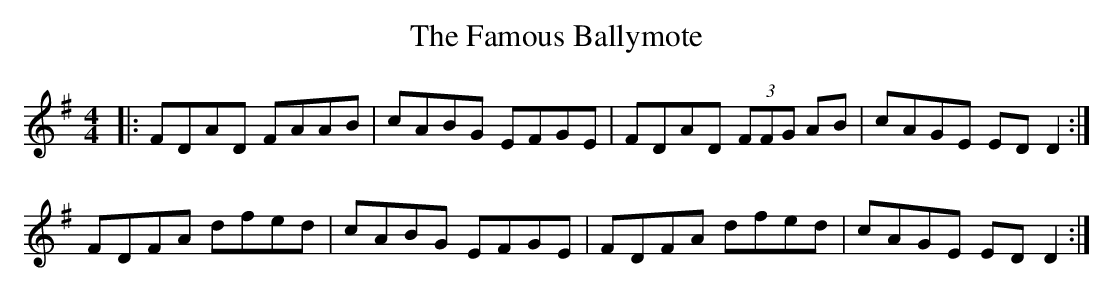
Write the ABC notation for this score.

X:1
T: The Famous Ballymote
M: 4/4
L: 1/8
K: Dmix
|:FDAD FAAB|cABG EFGE|FDAD (3FFG AB|cAGE ED D2:|
FDFA dfed|cABG EFGE|FDFA dfed|cAGE ED D2:|
